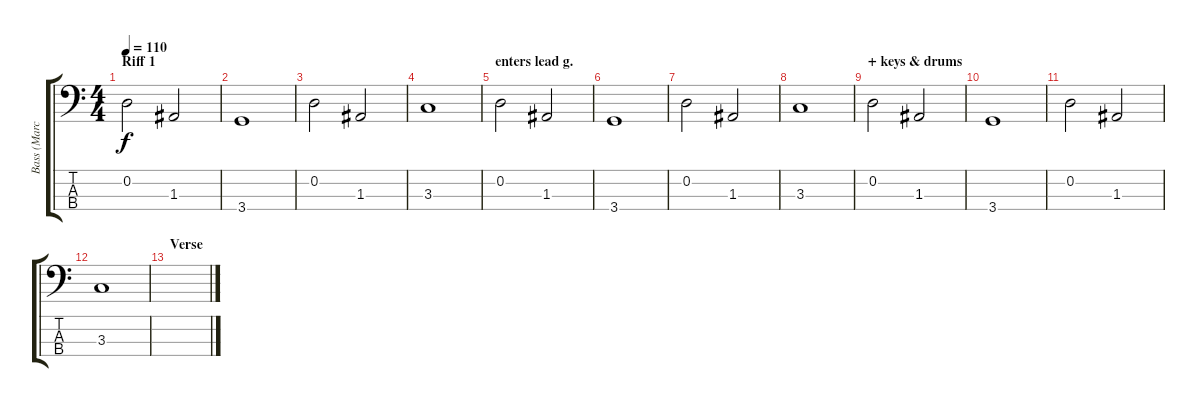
\track ("Bass (Marc Simon)" "Bass (Marc") {instrument electricbassfinger}
\staff {score tabs}
\tuning (G2 D2 A1 E1) {hide}
\ts (4 4)
\section ("" "Riff 1")
\tempo 110
\clef f4
\ks c
0.2.2{dy f instrument electricbassfinger} 1.3.2 |
3.4.1 |
0.2.2 1.3.2 |
3.3.1 |
\section ("" "enters lead g.")
0.2.2 1.3.2 |
3.4.1 |
0.2.2 1.3.2 |
3.3.1 |
\section ("" "+ keys & drums")
0.2.2 1.3.2 |
3.4.1 |
0.2.2 1.3.2 |
3.3.1 |
\section ("" "Verse")
